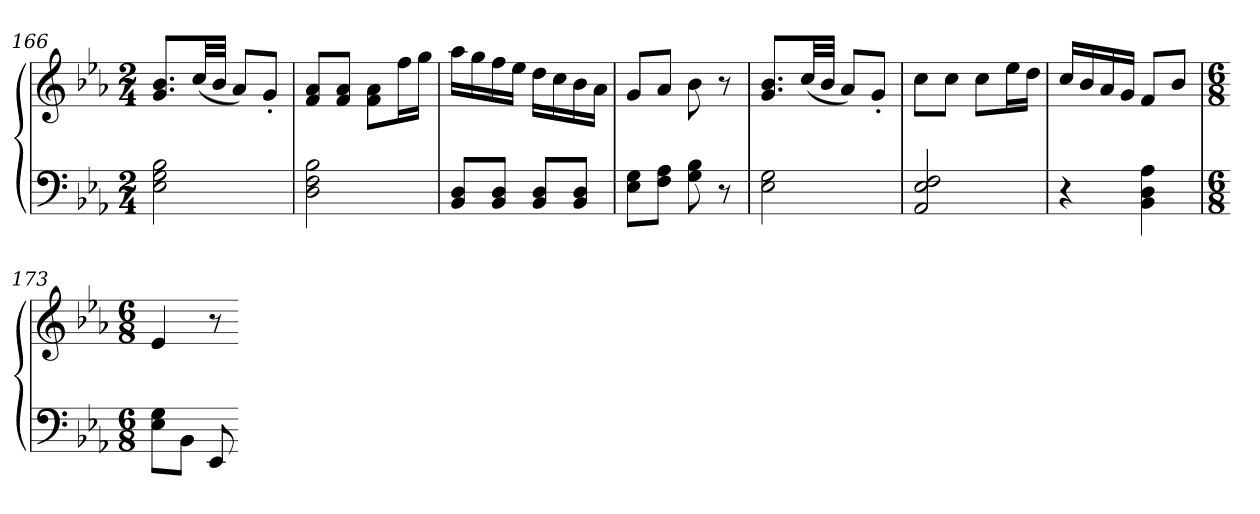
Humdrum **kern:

**kern	**kern
*part1	*part1
*staff2	*staff1
*clefF4	*clefG2
*k[b-e-a-]	*k[b-e-a-]
*E-:	*E-:
*M2/4	*M2/4
=166	=166
2E- 2G 2B-	8.g 8.b-L
.	(32ccLL
.	32b-JJJ
.	8a-L)
.	8g'J
=167	=167
2D 2F 2B-	8f 8a-L
.	8f 8a-J
.	8f 8a-L
.	16ffL
.	16ggJJ
=168	=168
8BB- 8DL	16aa-LL
.	16gg
8BB- 8DJ	16ff
.	16ee-JJ
8BB- 8DL	16ddLL
.	16cc
8BB- 8DJ	16b-
.	16a-JJ
=169	=169
8E- 8GL	8gL
8F 8A-J	8a-J
8G 8B-	8b-
8r	8r
=170	=170
2E- 2G	8.g 8.b-L
.	(32ccLL
.	32b-JJJ
.	8a-L)
.	8g'J
=171	=171
2AA- 2E- 2F	8ccL
.	8ccJ
.	8ccL
.	16ee-L
.	16ddJJ
=172	=172
4r	16ccLL
.	16b-
.	16a-
.	16gJJ
4BB- 4D 4A-	8fL
.	8b-J
=173	=173
*M6/8	*M6/8
8E- 8GL	4e-
8BB-J	.
8EE-	8r
=-	=-
*-	*-
